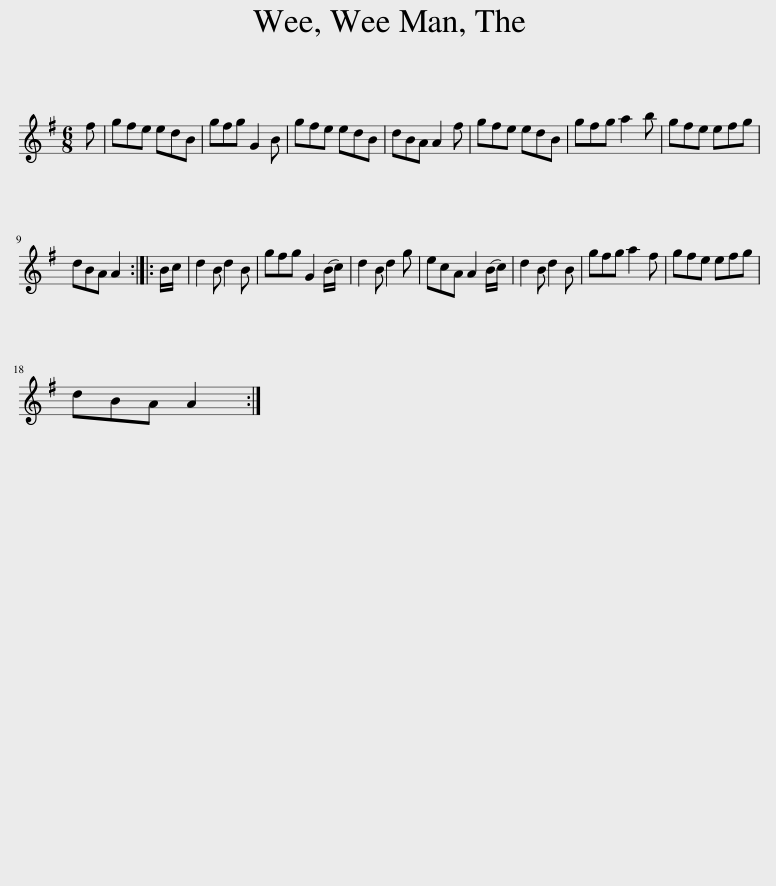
X:1
L:1/8
M:6/8
I:linebreak $
K:G
V:1 treble
V:1
 f | gfe edB | gfg G2 B | gfe edB | dBA A2 f | %5
 gfe edB | gfg a2 b | gfe efg |$ dBA A2 :: B/c/ | %10
 d2 B d2 B | gfg G2 (B/c/) | d2 B d2 g | ecA A2 (B/c/) | d2 B d2 B | %15
 gfg a2 f | gfe efg |$ dBA A2 :| %18
